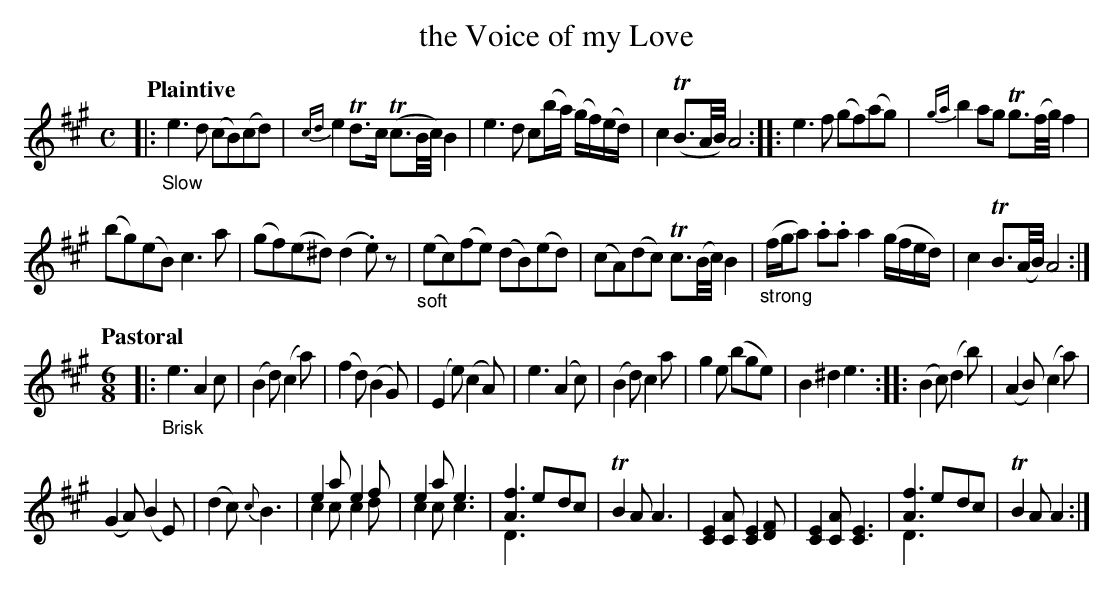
X:1
T: the Voice of my Love
M: C
L: 1/16
Q: "Plaintive"
K: A
|:"_Slow"\
e6 d2 (c2B2)(c2d2) | {cd}e4 Td3c (Tc3B/c/) B4 |\
e6 d2 c2(ba) (gf)(ed) | c4 (TB3A/B/) A8 ::\
e6 f2 (g2f2)(a2g2) | {ga}b4 a2g2 Tg3(f/g/) f4 |
(b2g2)(e2B2) c6 a2 | (g2f2)(e2^d2) (d4. e2)z2 |\
"_soft"(e2c2)(f2e2) (d2B2)(e2d2) | (c2A2)(d2c2) Tc3(B/c/) B4 |\
"_strong"(fga2) .a2.a2 a4 (gfed) | c4 TB3(A/B/) A8 :|
Q:"Pastoral"
[M:6/8][L:1/8]|:"_Brisk"\
e3 A2c | (B2d) (c2a) | (f2d) (B2G) | (E2e) (c2A) |\
e3 (A2c) | (B2d) c2a | g2e (bge) | B2^d2 e3 ::\
(B2c) (d2b) | (A2B) (c2a) |
(G2A) (B2E) | (d2c) {c}B3 |\
e2a e2f & c2c c2d | e2a e3 & c2c c3 | [f3A3] edc & D3 x3 | TB2A A3 |\
[E2C2][AC] [E2C2][FD] | [E2C2][AC] [E3C3] | [f3A3] edc & D3 x3 | TB2A A2 :|
